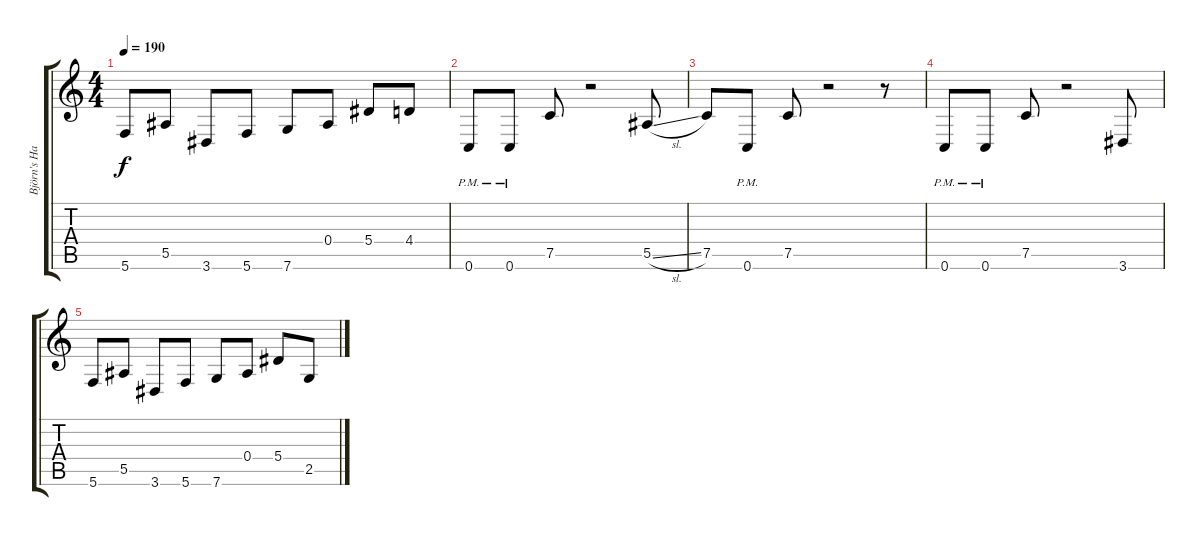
\track ("Björn's Harmonizer" "Björn's Ha") {instrument distortionguitar}
\staff {score tabs}
\tuning (C4 G3 Eb3 Bb2 F2 C2) {hide}
\ts (4 4)
\tempo 190
\clef g2
\ks c
5.6.8{dy f} 5.5.8 3.6.8 5.6.8 7.6.8 0.4.8 5.4.8 4.4.8 |
0.6{pm}.8 0.6{pm}.8 7.5.8 r.2 5.5{sl}.8 |
7.5.8 0.6{pm}.8 7.5.8 r.2 r.8 |
0.6{pm}.8 0.6{pm}.8 7.5.8 r.2 3.6.8 |
5.6.8 5.5.8 3.6.8 5.6.8 7.6.8 0.4.8 5.4.8 2.5.8
